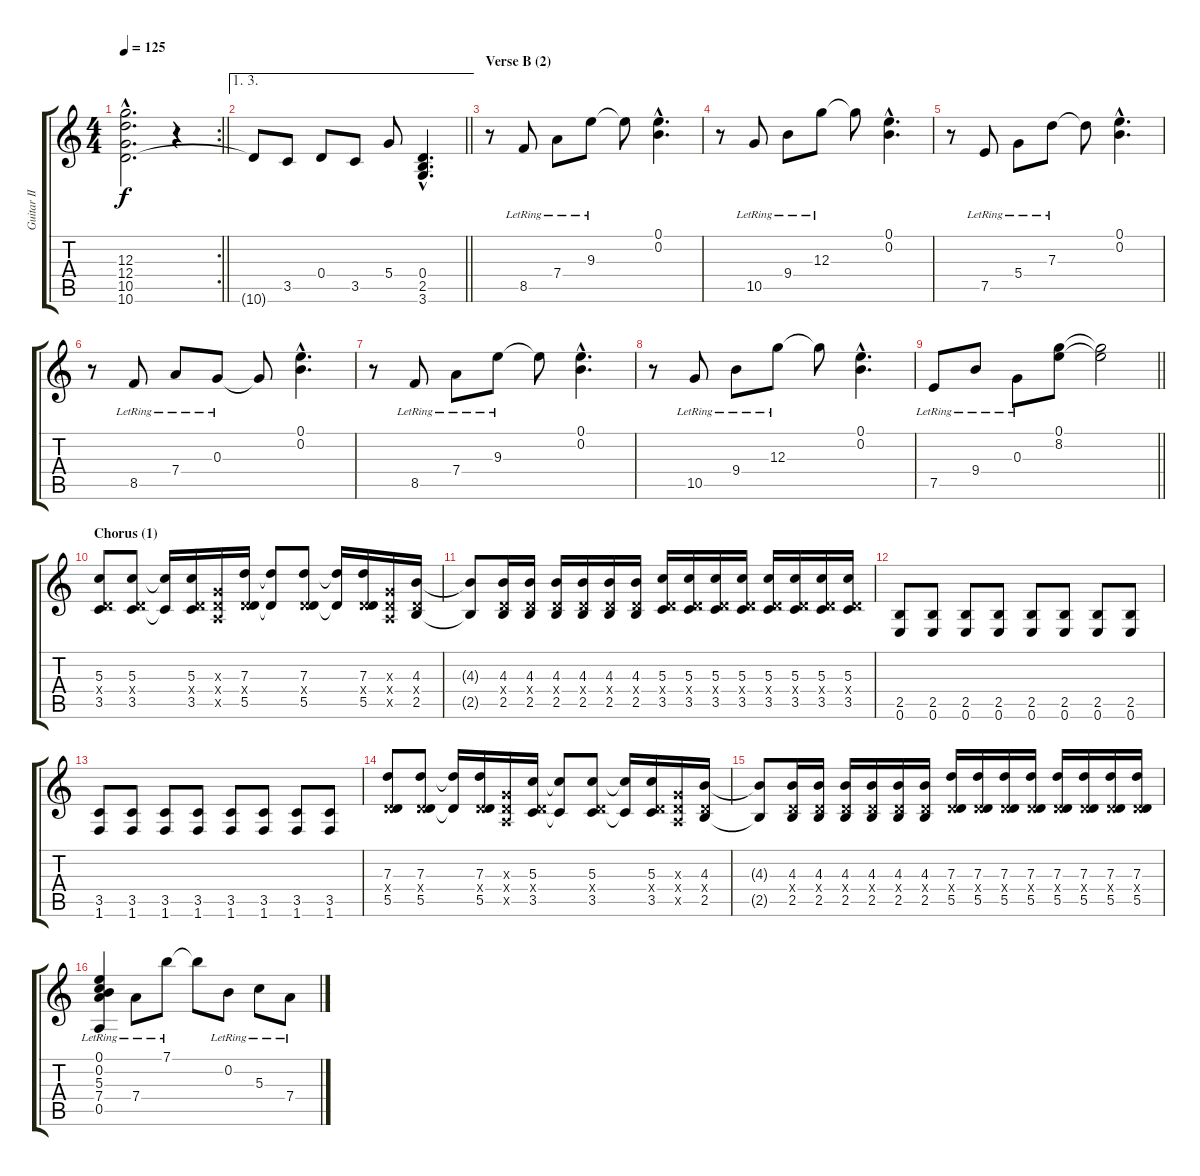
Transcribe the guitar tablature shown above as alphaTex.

\track ("Guitar II (Inoran)" "Guitar II ") {instrument distortionguitar}
\staff {score tabs}
\tuning (E4 B3 G3 D3 A2 E2) {hide}
\rc 2
\ts (4 4)
\tempo 125
\clef g2
\barLineRight lightlight
\ks c
(12.3{hac t} 12.4{hac t} 10.5{hac t} 10.6{hac t}).2{d dy f} r.4 |
\ae (1 3)
\barLineRight lightlight
10.6{t}.8 3.5.8 0.4.8 3.5.8 5.4.8 (0.4{hac} 2.5{hac} 3.6{hac}).4{d} |
\section ("" "Verse B (2)")
r.8 8.5{lr}.8 7.4{lr}.8 9.3{lr}.8 9.3{t}.8 (0.1{hac} 0.2{hac}).4{d} |
r.8 10.5{lr}.8 9.4{lr}.8 12.3{lr}.8 12.3{t}.8 (0.1{hac} 0.2{hac}).4{d} |
r.8 7.5{lr}.8 5.4{lr}.8 7.3{lr}.8 7.3{t}.8 (0.1{hac} 0.2{hac}).4{d} |
r.8 8.5{lr}.8 7.4{lr}.8 0.3{lr}.8 0.3{t}.8 (0.1{hac} 0.2{hac}).4{d} |
r.8 8.5{lr}.8 7.4{lr}.8 9.3{lr}.8 9.3{t}.8 (0.1{hac} 0.2{hac}).4{d} |
r.8 10.5{lr}.8 9.4{lr}.8 12.3{lr}.8 12.3{t}.8 (0.1{hac} 0.2{hac}).4{d} |
\barLineRight lightlight
7.5{lr}.8 9.4{lr}.8 0.3{lr}.8 (0.1 8.2).8 (0.1{t} 8.2{t}).2 |
\section ("" "Chorus (1)")
(5.3 0.4{x} 3.5).8 (5.3 0.4{x} 3.5).8 (5.3{t} 3.5{t}).16 (5.3 0.4{x} 3.5).16 (0.3{x} 0.4{x} 0.5{x}).16 (7.3 0.4{x} 5.5).16 (7.3{t} 5.5{t}).8 (7.3 0.4{x} 5.5).8 (7.3{t} 5.5{t}).16 (7.3 0.4{x} 5.5).16 (0.3{x} 0.4{x} 0.5{x}).16 (4.3 0.4{x} 2.5).16 |
(4.3{t} 2.5{t}).8 (4.3 0.4{x} 2.5).16 (4.3 0.4{x} 2.5).16 (4.3 0.4{x} 2.5).16 (4.3 0.4{x} 2.5).16 (4.3 0.4{x} 2.5).16 (4.3 0.4{x} 2.5).16 (5.3 0.4{x} 3.5).16 (5.3 0.4{x} 3.5).16 (5.3 0.4{x} 3.5).16 (5.3 0.4{x} 3.5).16 (5.3 0.4{x} 3.5).16 (5.3 0.4{x} 3.5).16 (5.3 0.4{x} 3.5).16 (5.3 0.4{x} 3.5).16 |
(2.5 0.6).8 (2.5 0.6).8 (2.5 0.6).8 (2.5 0.6).8 (2.5 0.6).8 (2.5 0.6).8 (2.5 0.6).8 (2.5 0.6).8 |
(3.5 1.6).8 (3.5 1.6).8 (3.5 1.6).8 (3.5 1.6).8 (3.5 1.6).8 (3.5 1.6).8 (3.5 1.6).8 (3.5 1.6).8 |
(7.3 0.4{x} 5.5).8 (7.3 0.4{x} 5.5).8 (7.3{t} 5.5{t}).16 (7.3 0.4{x} 5.5).16 (0.3{x} 0.4{x} 0.5{x}).16 (5.3 0.4{x} 3.5).16 (5.3{t} 3.5{t}).8 (5.3 0.4{x} 3.5).8 (5.3{t} 3.5{t}).16 (5.3 0.4{x} 3.5).16 (0.3{x} 0.4{x} 0.5{x}).16 (4.3 0.4{x} 2.5).16 |
(4.3{t} 2.5{t}).8 (4.3 0.4{x} 2.5).16 (4.3 0.4{x} 2.5).16 (4.3 0.4{x} 2.5).16 (4.3 0.4{x} 2.5).16 (4.3 0.4{x} 2.5).16 (4.3 0.4{x} 2.5).16 (7.3 0.4{x} 5.5).16 (7.3 0.4{x} 5.5).16 (7.3 0.4{x} 5.5).16 (7.3 0.4{x} 5.5).16 (7.3 0.4{x} 5.5).16 (7.3 0.4{x} 5.5).16 (7.3 0.4{x} 5.5).16 (7.3 0.4{x} 5.5).16 |
(0.1{lr} 0.2{lr} 5.3{lr} 7.4{lr} 0.5{lr}).4 7.4{lr}.8 7.1{lr}.8 7.1{t}.8 0.2{lr}.8 5.3{lr}.8 7.4{lr}.8
